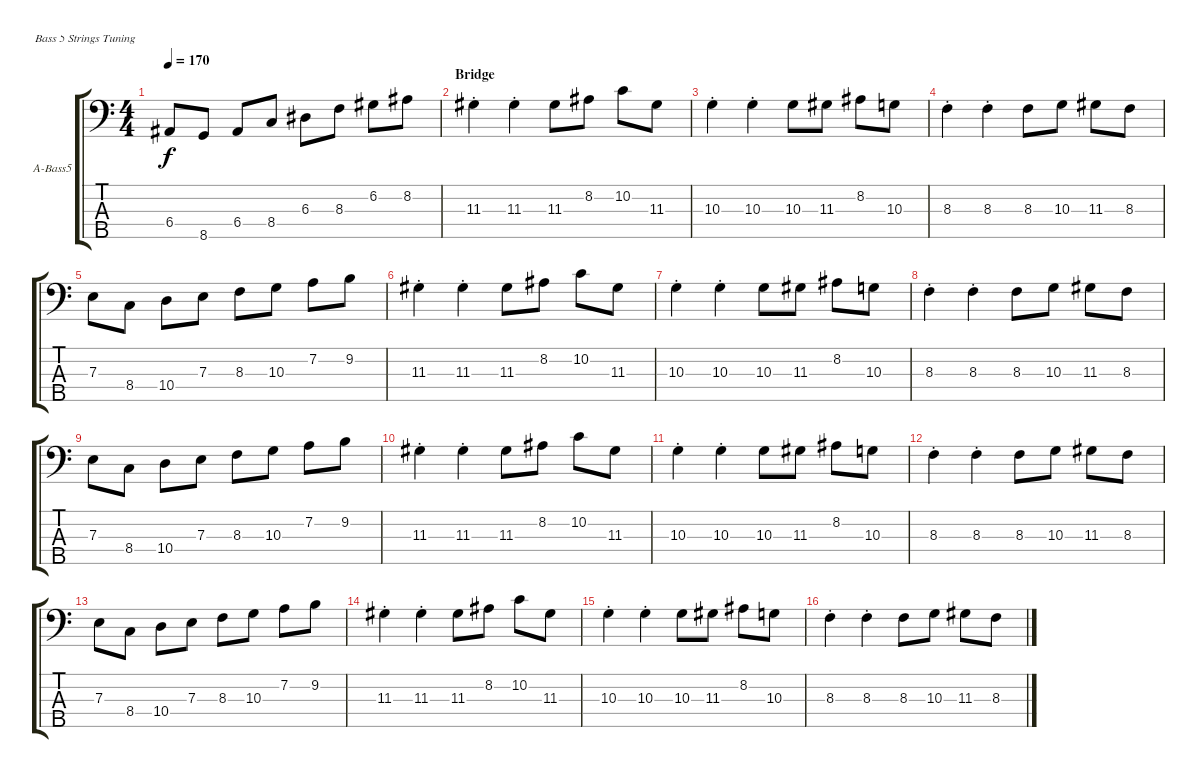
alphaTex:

\defaultSystemsLayout 4
\bracketExtendMode groupsimilarinstruments
\firstSystemTrackNameOrientation horizontal
\otherSystemsTrackNameOrientation horizontal
\track ("Acoustic Bass" "A-Bass5") {instrument acousticbass}
\staff {score tabs}
\tuning (G2 D2 A1 E1 B0)
\ts (4 4)
\tempo 170
\clef f4
\ks c
6.4.8{dy f} 8.5.8 6.4.8 8.4.8 6.3.8 8.3.8 6.2.8 8.2.8 |
\section ("" "Bridge")
11.3{st}.4 11.3{st}.4 11.3.8 8.2.8 10.2.8 11.3.8 |
10.3{st}.4 10.3{st}.4 10.3.8 11.3.8 8.2.8 10.3.8 |
8.3{st}.4 8.3{st}.4 8.3.8 10.3.8 11.3.8 8.3.8 |
7.3.8 8.4.8 10.4.8 7.3.8 8.3.8 10.3.8 7.2.8 9.2.8 |
11.3{st}.4 11.3{st}.4 11.3.8 8.2.8 10.2.8 11.3.8 |
10.3{st}.4 10.3{st}.4 10.3.8 11.3.8 8.2.8 10.3.8 |
8.3{st}.4 8.3{st}.4 8.3.8 10.3.8 11.3.8 8.3.8 |
7.3.8 8.4.8 10.4.8 7.3.8 8.3.8 10.3.8 7.2.8 9.2.8 |
11.3{st}.4 11.3{st}.4 11.3.8 8.2.8 10.2.8 11.3.8 |
10.3{st}.4 10.3{st}.4 10.3.8 11.3.8 8.2.8 10.3.8 |
8.3{st}.4 8.3{st}.4 8.3.8 10.3.8 11.3.8 8.3.8 |
7.3.8 8.4.8 10.4.8 7.3.8 8.3.8 10.3.8 7.2.8 9.2.8 |
11.3{st}.4 11.3{st}.4 11.3.8 8.2.8 10.2.8 11.3.8 |
10.3{st}.4 10.3{st}.4 10.3.8 11.3.8 8.2.8 10.3.8 |
8.3{st}.4 8.3{st}.4 8.3.8 10.3.8 11.3.8 8.3.8
